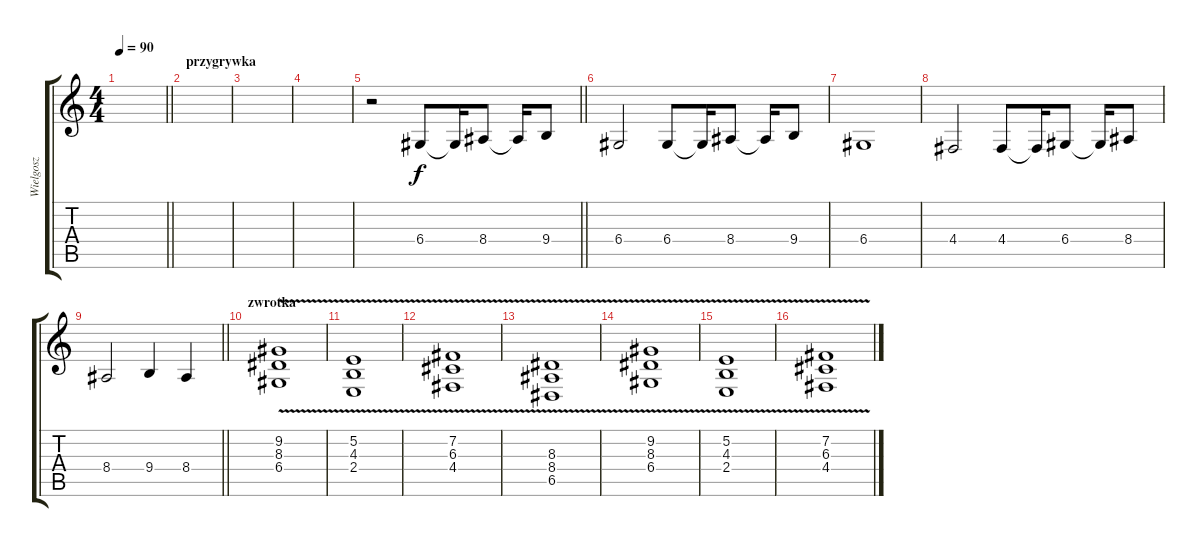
\track ("Wielgosz" "Wielgosz") {instrument electricpiano1}
\staff {score tabs}
\tuning (E4 B3 G3 D3 A2 E2) {hide}
\ts (4 4)
\tempo 90
\clef g2
\barLineRight lightlight
\ks c
|
\section ("" "przygrywka")
|
|
|
\barLineRight lightlight
r.2 6.4.8 6.4{t}.16 8.4.8 8.4{t}.16 9.4.8 |
6.4.2 6.4.8 6.4{t}.16 8.4.8 8.4{t}.16 9.4.8 |
6.4.1 |
4.4.2 4.4.8 4.4{t}.16 6.4.8 6.4{t}.16 8.4.8 |
\barLineRight lightlight
8.4.2 9.4.4 8.4.4 |
\section ("" "zwrotka")
(9.2{v} 8.3{v} 6.4{v}).1 |
(5.2{v} 4.3{v} 2.4{v}).1 |
(7.2{v} 6.3{v} 4.4{v}).1 |
(8.3{v} 8.4{v} 6.5{v}).1 |
(9.2{v} 8.3{v} 6.4{v}).1 |
(5.2{v} 4.3{v} 2.4{v}).1 |
(7.2{v} 6.3{v} 4.4{v}).1
